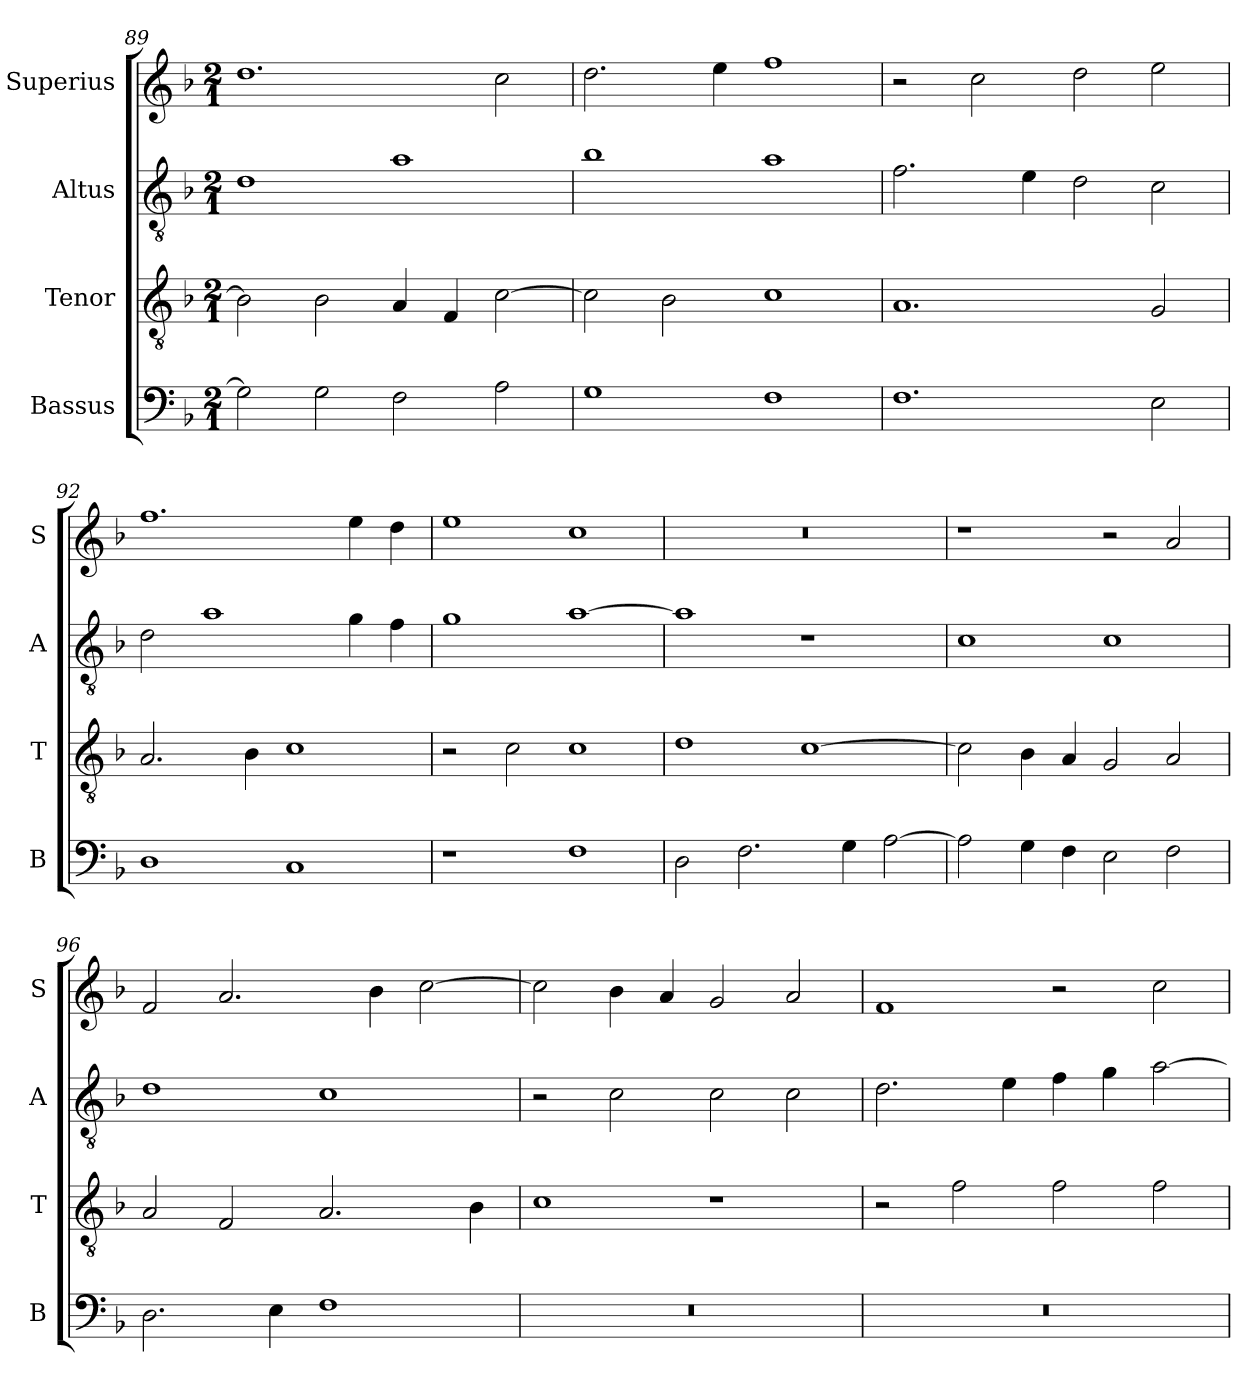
**kern	**kern	**kern	**kern
*part4	*part3	*part2	*part1
*staff4	*staff3	*staff2	*staff1
*I"Bassus	*I"Tenor	*I"Altus	*I"Superius
*I'B	*I'T	*I'A	*I'S
*clefF4	*clefGv2	*clefGv2	*clefG2
*k[b-]	*k[b-]	*k[b-]	*k[b-]
*F:	*F:	*F:	*F:
*M2/1	*M2/1	*M2/1	*M2/1
=89	=89	=89	=89
2G]	2B-]	1d	1.dd
2G	2B-	.	.
2F	4A	1a	.
.	4F	.	.
2A	[2c	.	2cc
=90	=90	=90	=90
1G	2c]	1b-	2.dd
.	2B-	.	.
.	.	.	4ee
1F	1c	1a	1ff
=91	=91	=91	=91
1.F	1.A	2.f	2r
.	.	.	2cc
.	.	4e	.
.	.	2d	2dd
2E	2G	2c	2ee
=92	=92	=92	=92
1D	2.A	2d	1.ff
.	.	1a	.
.	4B-	.	.
1C	1c	.	.
.	.	4g	4ee
.	.	4f	4dd
=93	=93	=93	=93
1r	2r	1g	1ee
.	2c	.	.
1F	1c	[1a	1cc
=94	=94	=94	=94
2D	1d	1a]	0r
2.F	.	.	.
.	[1c	1r	.
4G	.	.	.
[2A	.	.	.
=95	=95	=95	=95
2A]	2c]	1c	1r
4G	4B-	.	.
4F	4A	.	.
2E	2G	1c	2r
2F	2A	.	2a
=96	=96	=96	=96
2.D	2A	1d	2f
.	2F	.	2.a
4E	.	.	.
1F	2.A	1c	.
.	.	.	4b-
.	.	.	[2cc
.	4B-	.	.
=97	=97	=97	=97
0r	1c	2r	2cc]
.	.	2c	4b-
.	.	.	4a
.	1r	2c	2g
.	.	2c	2a
=98	=98	=98	=98
0r	2r	2.d	1f
.	2f	.	.
.	.	4e	.
.	2f	4f	2r
.	.	4g	.
.	2f	[2a	2cc
=	=	=	=
*-	*-	*-	*-
